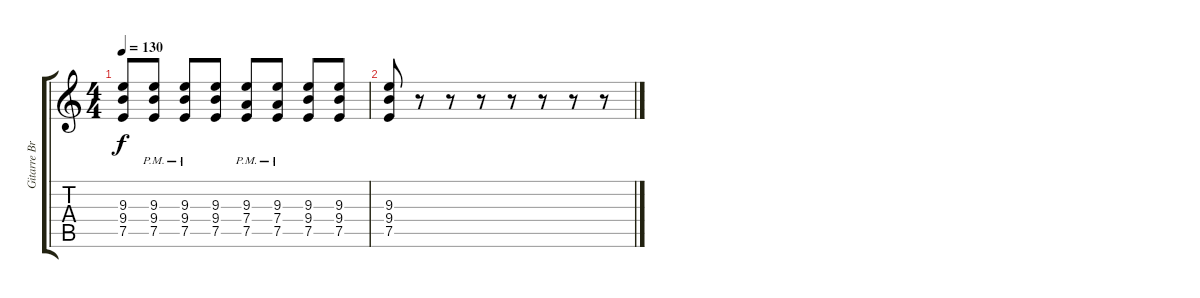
\track ("Gitarre Breiti" "Gitarre Br") {instrument distortionguitar}
\staff {score tabs}
\tuning (E4 B3 G3 D3 A2 E2) {hide}
\ts (4 4)
\tempo 130
\clef g2
\ks c
(9.3 9.4 7.5).8{dy f} (9.3{pm} 9.4{pm} 7.5{pm}).8 (9.3{pm} 9.4{pm} 7.5{pm}).8 (9.3 9.4 7.5).8 (9.3{pm} 7.4{pm} 7.5{pm}).8 (9.3{pm} 7.4{pm} 7.5{pm}).8 (9.3 9.4 7.5).8 (9.3 9.4 7.5).8 |
(9.3 9.4 7.5).8 r.8 r.8 r.8 r.8 r.8 r.8 r.8
